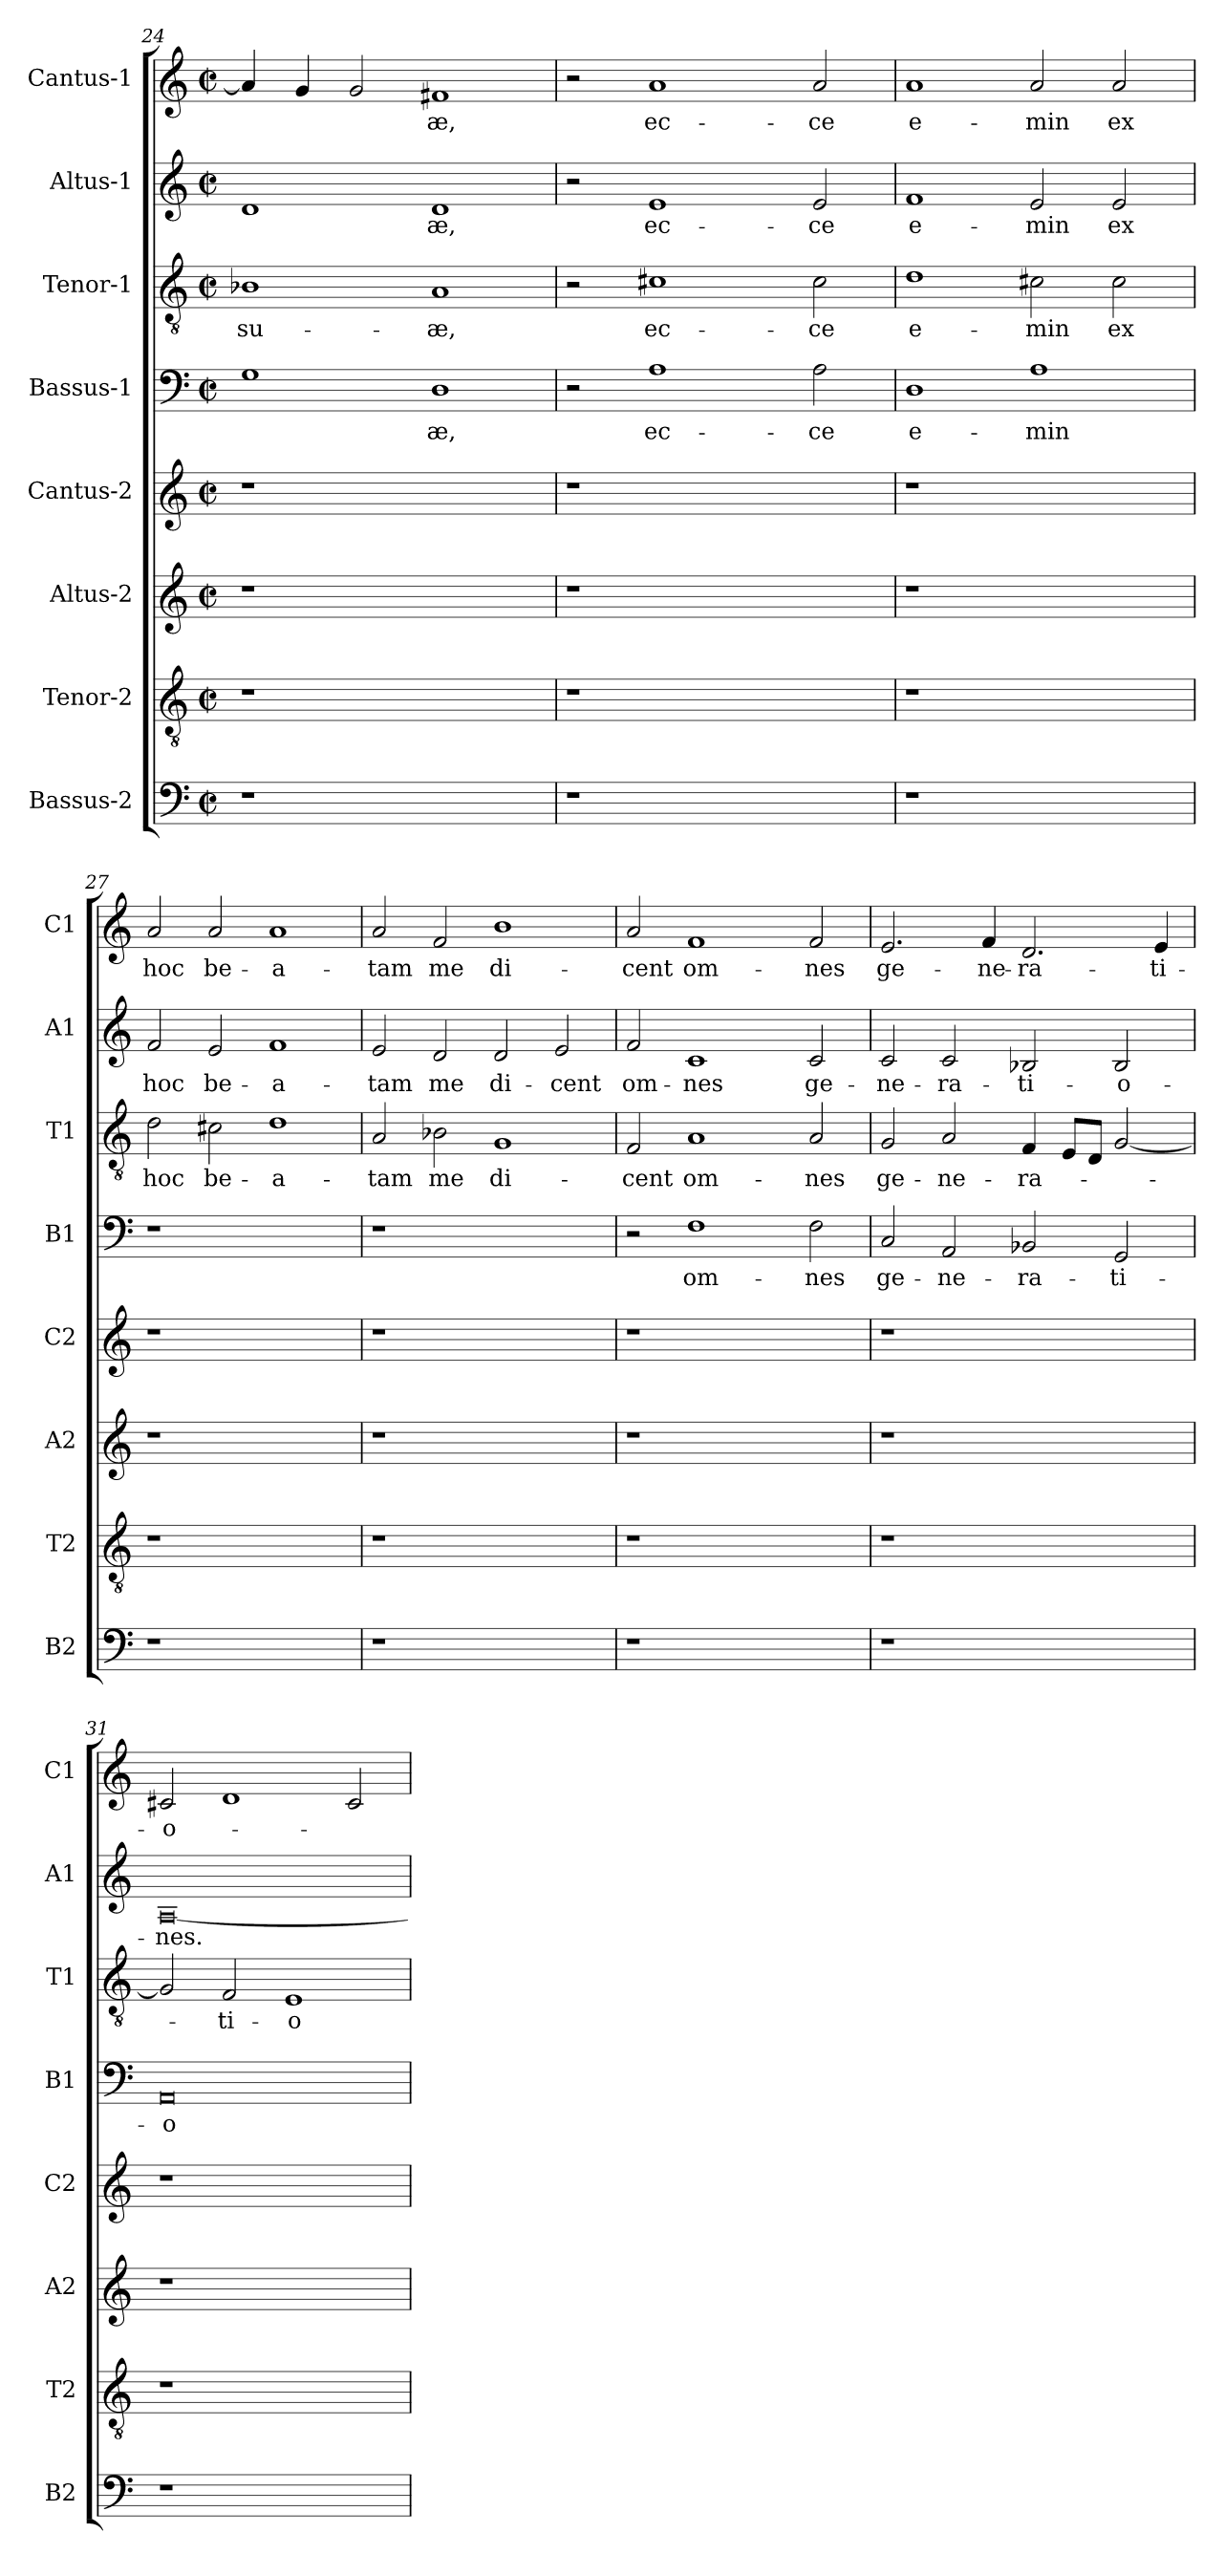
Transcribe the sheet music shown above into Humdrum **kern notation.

**kern	**kern	**kern	**kern	**kern	**text	**kern	**text	**kern	**text	**kern	**text
*part8	*part7	*part6	*part5	*part4	*part4	*part3	*part3	*part2	*part2	*part1	*part1
*staff8	*staff7	*staff6	*staff5	*staff4	*staff4	*staff3	*staff3	*staff2	*staff2	*staff1	*staff1
*I"Bassus-2	*I"Tenor-2	*I"Altus-2	*I"Cantus-2	*I"Bassus-1	*	*I"Tenor-1	*	*I"Altus-1	*	*I"Cantus-1	*
*I'B2	*I'T2	*I'A2	*I'C2	*I'B1	*	*I'T1	*	*I'A1	*	*I'C1	*
*clefF4	*clefGv2	*clefG2	*clefG2	*clefF4	*	*clefGv2	*	*clefG2	*	*clefG2	*
*k[]	*k[]	*k[]	*k[]	*k[]	*	*k[]	*	*k[]	*	*k[]	*
*C:	*C:	*C:	*C:	*C:	*	*C:	*	*C:	*	*C:	*
*M2/2	*M2/2	*M2/2	*M2/2	*M2/2	*	*M2/2	*	*M2/2	*	*M2/2	*
*met(c|)	*met(c|)	*met(c|)	*met(c|)	*met(c|)	*	*met(c|)	*	*met(c|)	*	*met(c|)	*
=24	=24	=24	=24	=24	=24	=24	=24	=24	=24	=24	=24
!	!	!	!	!	!	!	!LO:LY:b	!	!	!	!
1r	1r	1r	1r	1G	.	1B-X	su-	1d	.	4a/]	.
.	.	.	.	.	.	.	.	.	.	4g/	.
.	.	.	.	.	.	.	.	.	.	2g/	.
!	!	!	!	!	!LO:LY:b	!	!LO:LY:b	!	!LO:LY:b	!	!LO:LY:b
1ryy	1ryy	1ryy	1ryy	1D	-æ,	1A	-æ,	1d	-æ,	1f#X	-æ,
=25	=25	=25	=25	=25	=25	=25	=25	=25	=25	=25	=25
1r	1r	1r	1r	2r	.	2r	.	2r	.	2r	.
!	!	!	!	!	!LO:LY:b	!	!LO:LY:b	!	!LO:LY:b	!	!LO:LY:b
.	.	.	.	1A	ec-	1c#X	ec-	1e	ec-	1a	ec-
1ryy	1ryy	1ryy	1ryy	.	.	.	.	.	.	.	.
!	!	!	!	!	!LO:LY:b	!	!LO:LY:b	!	!LO:LY:b	!	!LO:LY:b
.	.	.	.	2A\	-ce	2c#\	-ce	2e/	-ce	2a/	-ce
=26	=26	=26	=26	=26	=26	=26	=26	=26	=26	=26	=26
!	!	!	!	!	!LO:LY:b	!	!LO:LY:b	!	!LO:LY:b	!	!LO:LY:b
1r	1r	1r	1r	1D	e-	1d	e-	1f	e-	1a	e-
!	!	!	!	!	!LO:LY:b	!	!LO:LY:b	!	!LO:LY:b	!	!LO:LY:b
1ryy	1ryy	1ryy	1ryy	1A	-min	2c#X\	-min	2e/	-min	2a/	-min
!	!	!	!	!	!	!	!LO:LY:b	!	!LO:LY:b	!	!LO:LY:b
.	.	.	.	.	.	2c#\	ex	2e/	ex	2a/	ex
!!LO:LB:g=z
=27	=27	=27	=27	=27	=27	=27	=27	=27	=27	=27	=27
!	!	!	!	!	!	!	!LO:LY:b	!	!LO:LY:b	!	!LO:LY:b
1r	1r	1r	1r	1r	.	2d\	hoc	2f/	hoc	2a/	hoc
!	!	!	!	!	!	!	!LO:LY:b	!	!LO:LY:b	!	!LO:LY:b
.	.	.	.	.	.	2c#X\	be-	2e/	be-	2a/	be-
!	!	!	!	!	!	!	!LO:LY:b	!	!LO:LY:b	!	!LO:LY:b
1ryy	1ryy	1ryy	1ryy	1ryy	.	1d	-a-	1f	-a-	1a	-a-
=28	=28	=28	=28	=28	=28	=28	=28	=28	=28	=28	=28
!	!	!	!	!	!	!	!LO:LY:b	!	!LO:LY:b	!	!LO:LY:b
1r	1r	1r	1r	1r	.	2A/	-tam	2e/	-tam	2a/	-tam
!	!	!	!	!	!	!	!LO:LY:b	!	!LO:LY:b	!	!LO:LY:b
.	.	.	.	.	.	2B-X\	me	2d/	me	2f/	me
!	!	!	!	!	!	!	!LO:LY:b	!	!LO:LY:b	!	!LO:LY:b
1ryy	1ryy	1ryy	1ryy	1ryy	.	1G	di-	2d/	di-	1b	di-
!	!	!	!	!	!	!	!	!	!LO:LY:b	!	!
.	.	.	.	.	.	.	.	2e/	-cent	.	.
=29	=29	=29	=29	=29	=29	=29	=29	=29	=29	=29	=29
!	!	!	!	!	!	!	!LO:LY:b	!	!LO:LY:b	!	!LO:LY:b
1r	1r	1r	1r	2r	.	2F/	-cent	2f/	om-	2a/	-cent
!	!	!	!	!	!LO:LY:b	!	!LO:LY:b	!	!LO:LY:b	!	!LO:LY:b
.	.	.	.	1F	om-	1A	om-	1c	-nes	1f	om-
1ryy	1ryy	1ryy	1ryy	.	.	.	.	.	.	.	.
!	!	!	!	!	!LO:LY:b	!	!LO:LY:b	!	!LO:LY:b	!	!LO:LY:b
.	.	.	.	2F\	-nes	2A/	-nes	2c/	ge-	2f/	-nes
=30	=30	=30	=30	=30	=30	=30	=30	=30	=30	=30	=30
!	!	!	!	!	!LO:LY:b	!	!LO:LY:b	!	!LO:LY:b	!	!LO:LY:b
1r	1r	1r	1r	2C/	ge-	2G/	ge-	2c/	-ne-	2.e/	ge-
!	!	!	!	!	!LO:LY:b	!	!LO:LY:b	!	!LO:LY:b	!	!
.	.	.	.	2AA/	-ne-	2A/	-ne-	2c/	-ra-	.	.
!	!	!	!	!	!	!	!	!	!	!	!LO:LY:b
.	.	.	.	.	.	.	.	.	.	4f/	-ne-
!	!	!	!	!	!LO:LY:b	!	!LO:LY:b	!	!LO:LY:b	!	!LO:LY:b
1ryy	1ryy	1ryy	1ryy	2BB-X/	-ra-	4F/	-ra-	2B-X/	-ti-	2.d/	-ra-
.	.	.	.	.	.	8E/L	.	.	.	.	.
.	.	.	.	.	.	8D/J	.	.	.	.	.
!	!	!	!	!	!LO:LY:b	!	!	!	!LO:LY:b	!	!
.	.	.	.	2GG/	-ti-	[2G/	.	2B-/	-o-	.	.
!	!	!	!	!	!	!	!	!	!	!	!LO:LY:b
.	.	.	.	.	.	.	.	.	.	4e/	-ti-
=31	=31	=31	=31	=31	=31	=31	=31	=31	=31	=31	=31
!	!	!	!	!	!LO:LY:b	!	!	!	!LO:LY:b	!	!LO:LY:b
1r	1r	1r	1r	0AA	-o-	2G/]	.	[0A	-nes.	2c#X/	-o-
!	!	!	!	!	!	!	!LO:LY:b	!	!	!	!
.	.	.	.	.	.	2F/	-ti-	.	.	1d	.
!	!	!	!	!	!	!	!LO:LY:b	!	!	!	!
1ryy	1ryy	1ryy	1ryy	.	.	1E	-o-	.	.	.	.
.	.	.	.	.	.	.	.	.	.	2c#/	.
=	=	=	=	=	=	=	=	=	=	=	=
*-	*-	*-	*-	*-	*-	*-	*-	*-	*-	*-	*-
